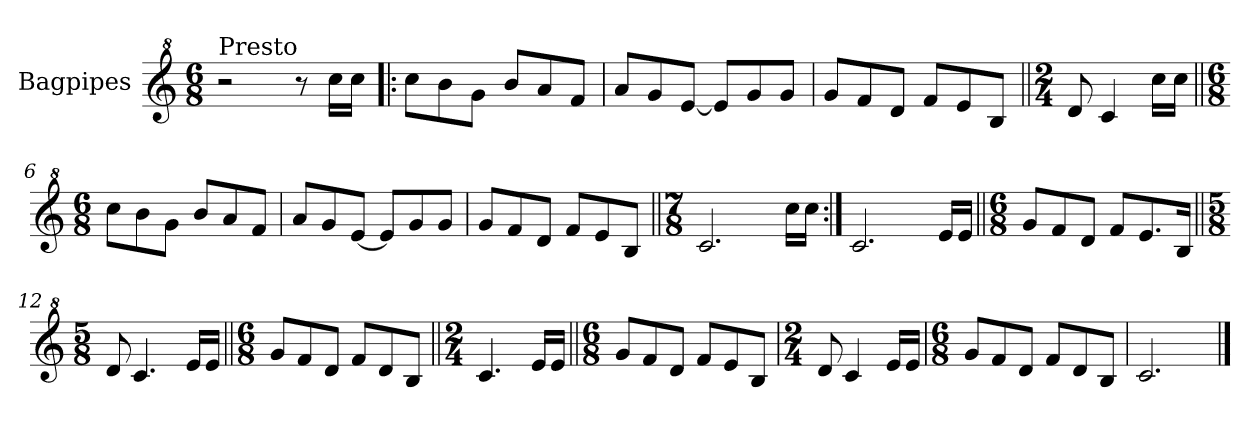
**kern
*part1
*staff1
*I"Bagpipes
*I'Bag
*clefG^2
*k[]
*C:
*M6/8
=1
!LO:TX:a:t=Presto
2r
8r
16ccc\LL
16ccc\JJ
=2!|:
8ccc\L
8bb\
8gg\J
8bb/L
8aa/
8ff/J
=3
8aa/L
8gg/
[8ee/J
8ee/L]
8gg/
8gg/J
=4
8gg/L
8ff/
8dd/J
8ff/L
8ee/
8b/J
=5||
*M2/4
8dd/
4cc/
16ccc\LL
16ccc\JJ
=6||
*M6/8
8ccc\L
8bb\
8gg\J
8bb/L
8aa/
8ff/J
!!LO:LB:g=z
=7
8aa/L
8gg/
[8ee/J
8ee/L]
8gg/
8gg/J
=8
8gg/L
8ff/
8dd/J
8ff/L
8ee/
8b/J
=9||
*M7/8
2.cc/
16ccc\LL
16ccc\JJ
=10:|!
2.cc/
16ee/LL
16ee/JJ
=11||
*M6/8
8gg/L
8ff/
8dd/J
8ff/L
8.ee/
16b/Jk
=12||
*M5/8
8dd/
4.cc/
16ee/LL
16ee/JJ
!!LO:LB:g=z
=13||
*M6/8
8gg/L
8ff/
8dd/J
8ff/L
8dd/
8b/J
=14||
*M2/4
4.cc/
16ee/LL
16ee/JJ
=15||
*M6/8
8gg/L
8ff/
8dd/J
8ff/L
8ee/
8b/J
=16
*M2/4
8dd/
4cc/
16ee/LL
16ee/JJ
=17
*M6/8
8gg/L
8ff/
8dd/J
8ff/L
8dd/
8b/J
=18
2.cc/
==
*-
